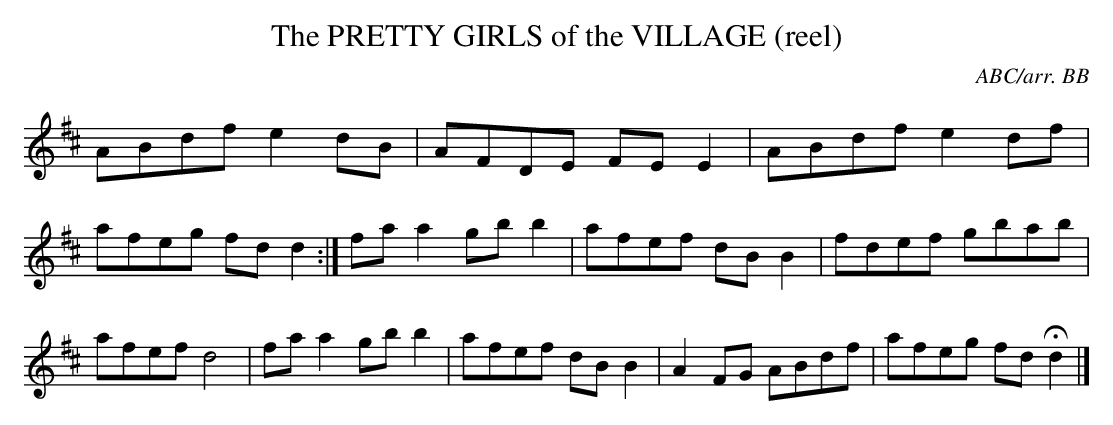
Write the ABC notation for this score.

X:1
T:PRETTY GIRLS of the VILLAGE (reel), The\
C:ABC/arr. BB\
M:C\
K:D\
ABdf e2dB|AFDE FEE2|ABdf e2df|afeg fdd2 :|\
faa2 gbb2|afef dBB2|fdef gbab|afef d4|\
faa2 gbb2|afef dBB2|A2FG ABdf|afeg fdHd2|]\
\
\
\
